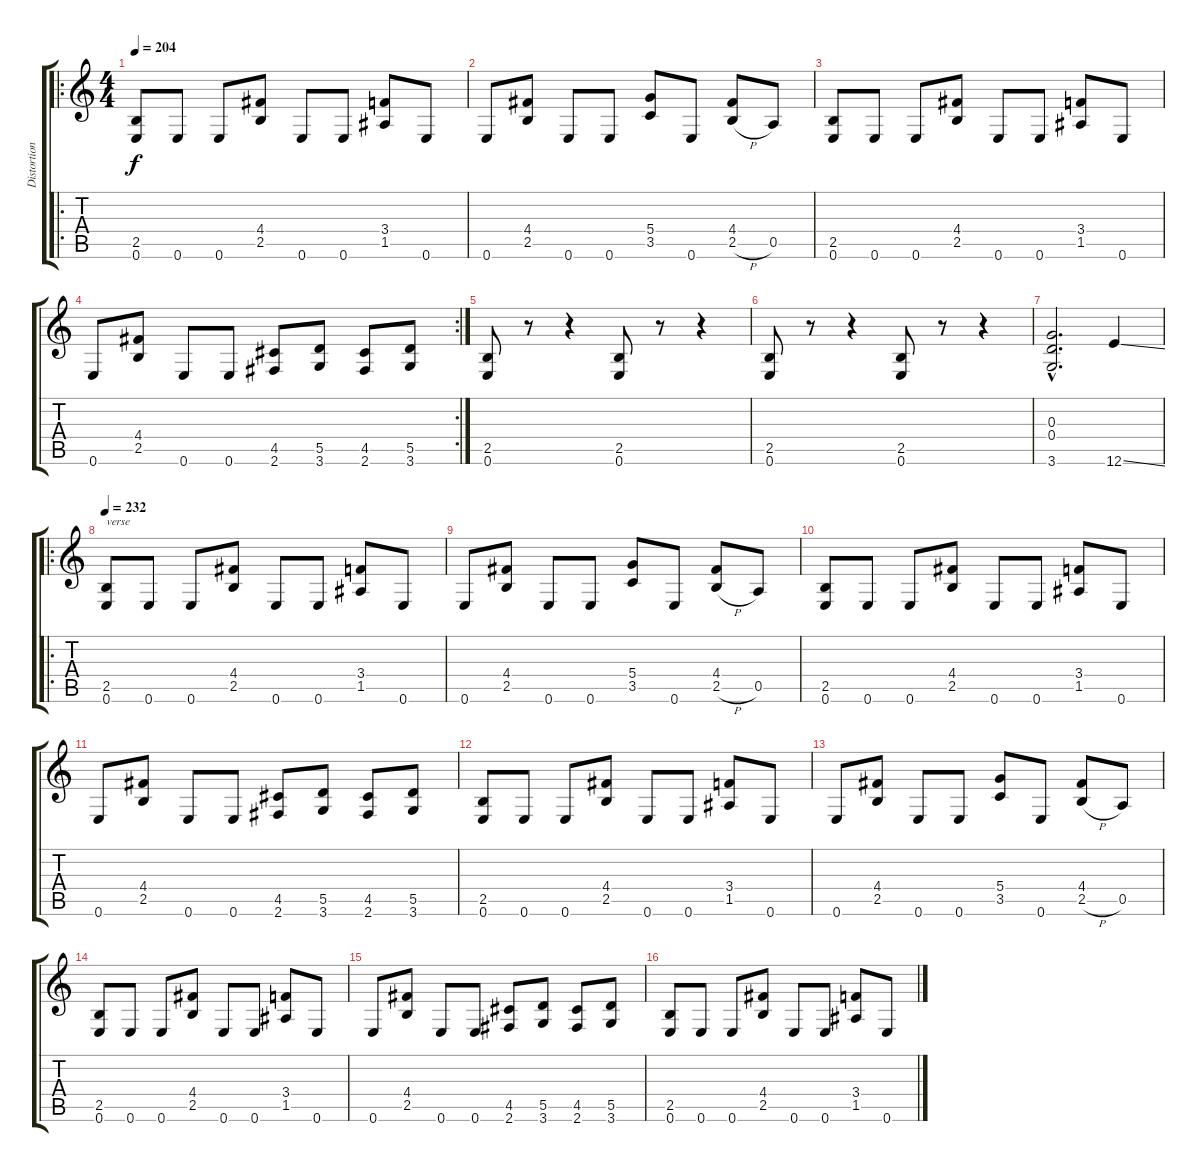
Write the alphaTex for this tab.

\track ("Distortion Guitar" "Distortion") {instrument distortionguitar}
\staff {score tabs}
\tuning (E4 B3 G3 D3 A2 E2) {hide}
\ro
\ts (4 4)
\tempo 204
\clef g2
\ks c
(2.5 0.6).8{dy f instrument distortionguitar} 0.6.8 0.6.8 (4.4 2.5).8 0.6.8 0.6.8 (3.4 1.5).8 0.6.8 |
0.6.8 (4.4 2.5).8 0.6.8 0.6.8 (5.4 3.5).8 0.6.8 (4.4 2.5{h}).8 0.5.8 |
(2.5 0.6).8 0.6.8 0.6.8 (4.4 2.5).8 0.6.8 0.6.8 (3.4 1.5).8 0.6.8 |
\rc 2
0.6.8 (4.4 2.5).8 0.6.8 0.6.8 (4.5 2.6).8 (5.5 3.6).8 (4.5 2.6).8 (5.5 3.6).8 |
(2.5 0.6).8 r.8 r.4 (2.5 0.6).8 r.8 r.4 |
(2.5 0.6).8 r.8 r.4 (2.5 0.6).8 r.8 r.4 |
(0.3{hac} 0.4{hac} 3.6{hac}).2{d} 12.6{ss}.4 |
\ro
\tempo 232
(2.5 0.6).8{txt "verse"} 0.6.8 0.6.8 (4.4 2.5).8 0.6.8 0.6.8 (3.4 1.5).8 0.6.8 |
0.6.8 (4.4 2.5).8 0.6.8 0.6.8 (5.4 3.5).8 0.6.8 (4.4 2.5{h}).8 0.5.8 |
(2.5 0.6).8 0.6.8 0.6.8 (4.4 2.5).8 0.6.8 0.6.8 (3.4 1.5).8 0.6.8 |
0.6.8 (4.4 2.5).8 0.6.8 0.6.8 (4.5 2.6).8 (5.5 3.6).8 (4.5 2.6).8 (5.5 3.6).8 |
(2.5 0.6).8 0.6.8 0.6.8 (4.4 2.5).8 0.6.8 0.6.8 (3.4 1.5).8 0.6.8 |
0.6.8 (4.4 2.5).8 0.6.8 0.6.8 (5.4 3.5).8 0.6.8 (4.4 2.5{h}).8 0.5.8 |
(2.5 0.6).8 0.6.8 0.6.8 (4.4 2.5).8 0.6.8 0.6.8 (3.4 1.5).8 0.6.8 |
0.6.8 (4.4 2.5).8 0.6.8 0.6.8 (4.5 2.6).8 (5.5 3.6).8 (4.5 2.6).8 (5.5 3.6).8 |
(2.5 0.6).8 0.6.8 0.6.8 (4.4 2.5).8 0.6.8 0.6.8 (3.4 1.5).8 0.6.8
